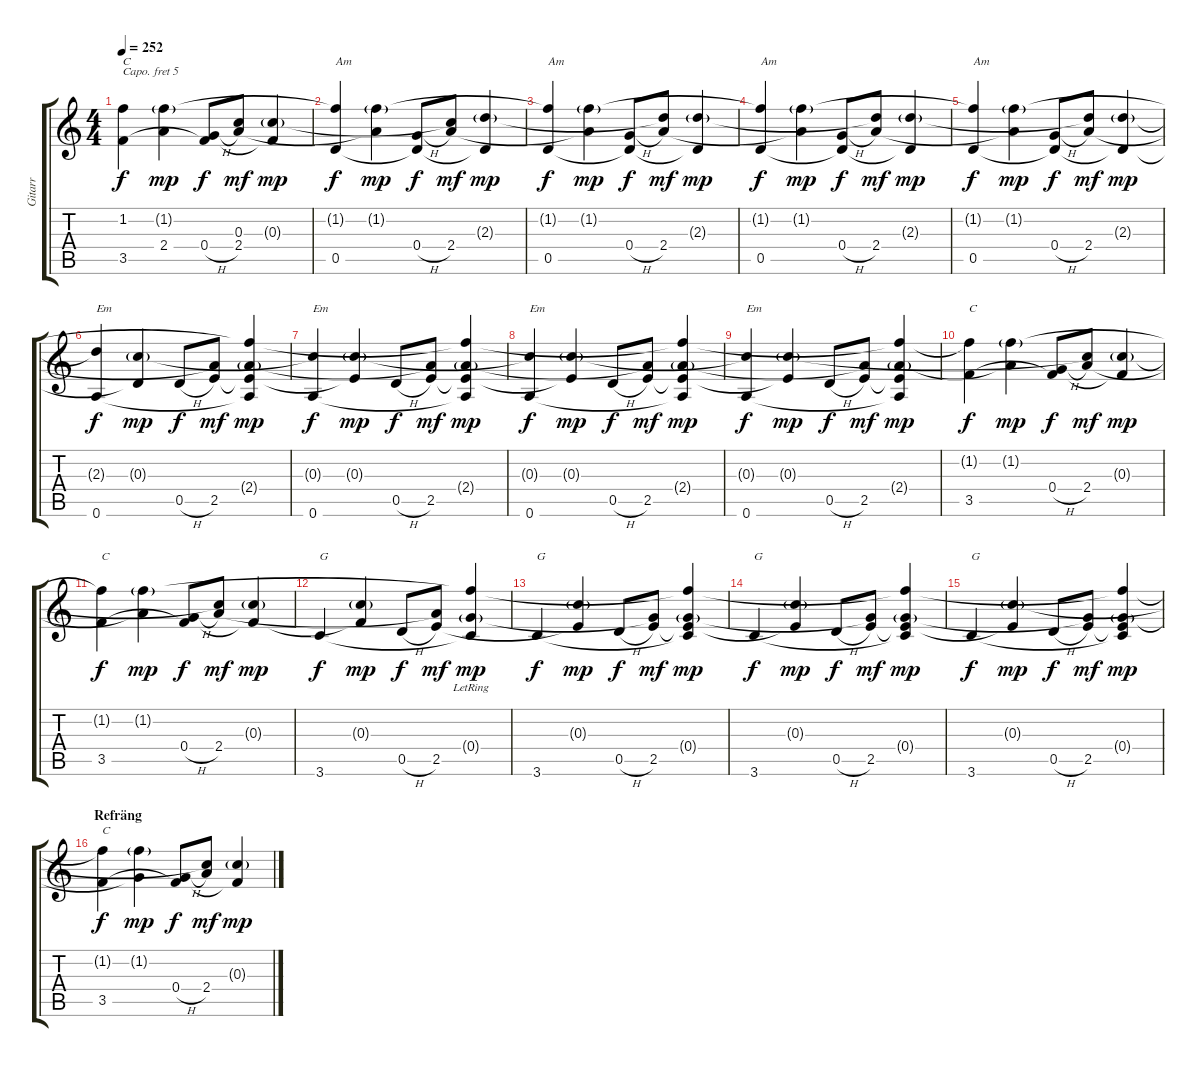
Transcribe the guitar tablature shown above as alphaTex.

\track ("Gitarr" "Gitarr") {instrument acousticguitarsteel}
\staff {score tabs}
\capo 5
\tuning (E4 B3 G3 D3 A2 E2) {hide}
\ts (4 4)
\tempo 252
\clef g2
\ks c
(1.2{t} 3.5).4{txt "C" dy f} (1.2{g} 2.4{t}).4{dy mp} (0.4{h} 3.5{t}).8{dy f} (0.3{t} 2.4).8{dy mf} (0.3{g} 3.5{t}).4{dy mp} |
(1.2{t} 0.5).4{txt "Am" dy f} (1.2{g} 2.4{t}).4{dy mp} (0.4{h} 0.5{t}).8{dy f} (0.3{t} 2.4).8{dy mf} (2.3{g} 0.5{t}).4{dy mp} |
(1.2{t} 0.5).4{txt "Am" dy f} (1.2{g} 2.4{t}).4{dy mp} (0.4{h} 0.5{t}).8{dy f} (2.3{t} 2.4).8{dy mf} (2.3{g} 0.5{t}).4{dy mp} |
(1.2{t} 0.5).4{txt "Am" dy f} (1.2{g} 2.4{t}).4{dy mp} (0.4{h} 0.5{t}).8{dy f} (2.3{t} 2.4).8{dy mf} (2.3{g} 0.5{t}).4{dy mp} |
(1.2{t} 0.5).4{txt "Am" dy f} (1.2{g} 2.4{t}).4{dy mp} (0.4{h} 0.5{t}).8{dy f} (2.3{t} 2.4).8{dy mf} (2.3{g} 0.5{t}).4{dy mp} |
(2.3{t} 0.6).4{txt "Em" dy f} (0.3{g} 0.5{t}).4{dy mp} 0.5{h}.8{dy f} (2.4{t} 2.5).8{dy mf} (1.2{t} 2.4{g} 2.5{t} 0.6{t}).4{dy mp} |
(0.3{t} 0.6).4{txt "Em" dy f} (0.3{g} 2.5{t}).4{dy mp} 0.5{h}.8{dy f} (2.4{t} 2.5).8{dy mf} (1.2{t} 2.4{g} 2.5{t} 0.6{t}).4{dy mp} |
(0.3{t} 0.6).4{txt "Em" dy f} (0.3{g} 2.5{t}).4{dy mp} 0.5{h}.8{dy f} (2.4{t} 2.5).8{dy mf} (1.2{t} 2.4{g} 2.5{t} 0.6{t}).4{dy mp} |
(0.3{t} 0.6).4{txt "Em" dy f} (0.3{g} 2.5{t}).4{dy mp} 0.5{h}.8{dy f} (2.4{t} 2.5).8{dy mf} (1.2{t} 2.4{g} 2.5{t} 0.6{t}).4{dy mp} |
(1.2{t} 3.5).4{txt "C" dy f} (1.2{g} 2.4{t}).4{dy mp} (0.4{h} 3.5{t}).8{dy f} (0.3{t} 2.4).8{dy mf} (0.3{g} 3.5{t}).4{dy mp} |
(1.2{t} 3.5).4{txt "C" dy f} (1.2{g} 2.4{t}).4{dy mp} (0.4{h} 3.5{t}).8{dy f} (0.3{t} 2.4).8{dy mf} (0.3{g} 3.5{t}).4{dy mp} |
3.6.4{txt "G" dy f} (0.3{g} 3.5{t}).4{dy mp} 0.5{h}.8{dy f} (2.4{t} 2.5).8{dy mf} (1.2{t} 0.4{g lr} 3.6{t}).4{dy mp} |
3.6.4{txt "G" dy f} (0.3{g} 2.5{t}).4{dy mp} 0.5{h}.8{dy f} (0.4{t} 2.5).8{dy mf} (1.2{t} 0.4{g} 2.5{t} 3.6{t}).4{dy mp} |
3.6.4{txt "G" dy f} (0.3{g} 2.5{t}).4{dy mp} 0.5{h}.8{dy f} (0.4{t} 2.5).8{dy mf} (1.2{t} 0.4{g} 2.5{t} 3.6{t}).4{dy mp} |
3.6.4{txt "G" dy f} (0.3{g} 2.5{t}).4{dy mp} 0.5{h}.8{dy f} (0.4{t} 2.5).8{dy mf} (1.2{t} 0.4{g} 2.5{t} 3.6{t}).4{dy mp} |
\section ("" "Refräng")
(1.2{t} 3.5).4{txt "C" dy f} (1.2{g} 0.4{t}).4{dy mp} (0.4{h} 3.5{t}).8{dy f} (0.3{t} 2.4).8{dy mf} (0.3{g} 3.5{t}).4{dy mp}
